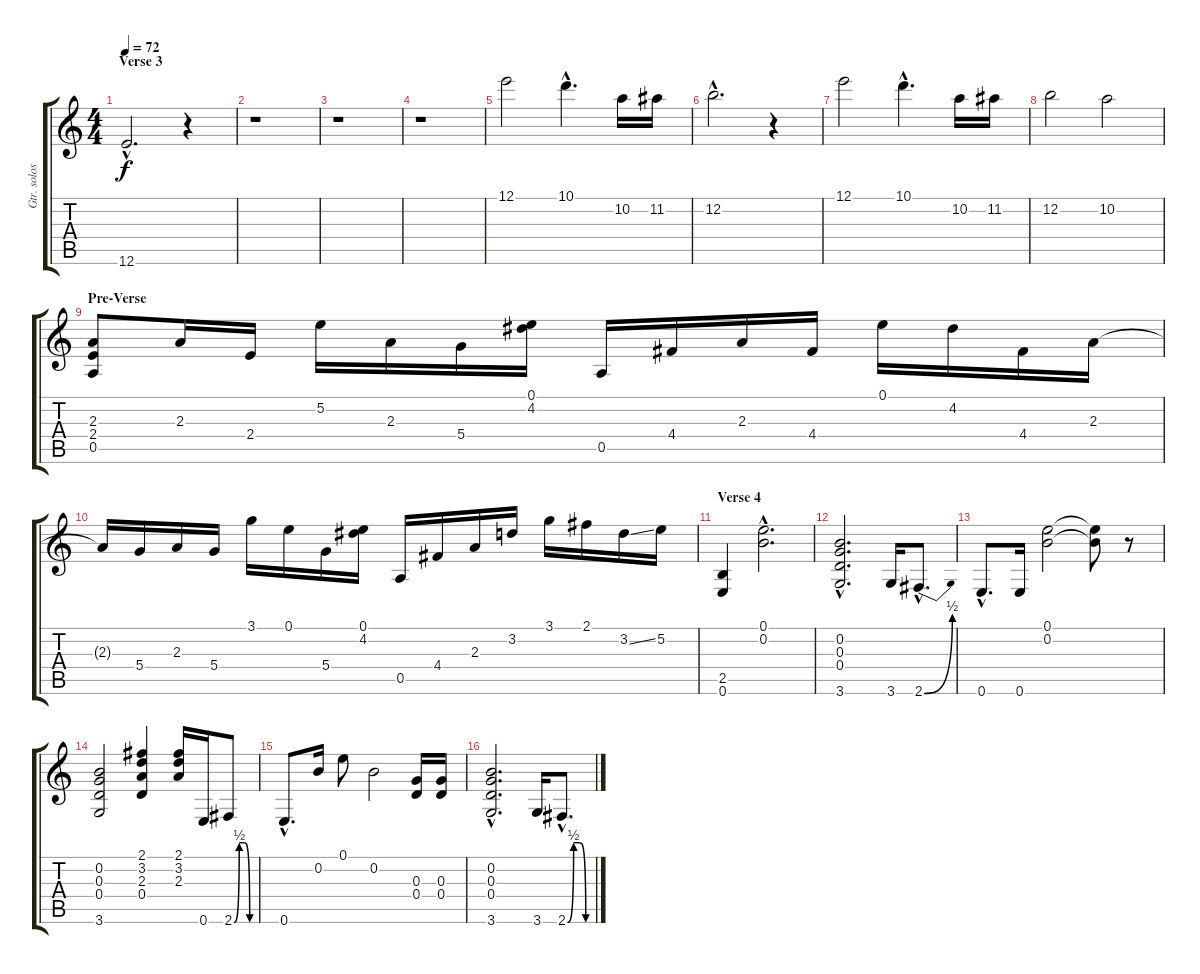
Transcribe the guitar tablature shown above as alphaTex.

\track ("Gtr. solos" "Gtr. solos") {instrument overdrivenguitar}
\staff {score tabs}
\tuning (E4 B3 G3 D3 A2 E2) {hide}
\ts (4 4)
\section ("" "Verse 3")
\tempo 72
\clef g2
\ks c
12.6{hac}.2{d dy f} r.4 |
r.1 |
r.1 |
r.1 |
12.1.2 10.1{hac}.4{d} 10.2.16 11.2.16 |
12.2{hac}.2{d} r.4 |
12.1.2 10.1{hac}.4{d} 10.2.16 11.2.16 |
12.2.2 10.2.2 |
\section ("" "Pre-Verse")
(2.3 2.4 0.5).8 2.3.16 2.4.16 5.2.16 2.3.16 5.4.16 (0.1 4.2).16 0.5.16 4.4.16 2.3.16 4.4.16 0.1.16 4.2.16 4.4.16 2.3.16 |
2.3{t}.16 5.4.16 2.3.16 5.4.16 3.1.16 0.1.16 5.4.16 (0.1 4.2).16 0.5.16 4.4.16 2.3.16 3.2.16 3.1.16 2.1.16 3.2{ss}.16 5.2.16 |
\section ("" "Verse 4")
(2.5 0.6).4 (0.1{hac} 0.2{hac}).2{d} |
(0.2{hac} 0.3{hac} 0.4{hac} 3.6{hac}).2{d} 3.6.16 2.6{be (bend 0 0 60 2) hac}.8{d} |
0.6{hac}.8{d} 0.6.16 (0.1 0.2).2 (0.1{t} 0.2{t}).8 r.8 |
(0.2 0.3 0.4 3.6).2 (2.1 3.2 2.3 0.4).4 (2.1 3.2 2.3).16 0.6.16 2.6{be (custom 0 0 15 2 30 2 45 0 60 0)}.8 |
0.6{hac}.8{d} 0.2.16 0.1.8 0.2.2 (0.3 0.4).16 (0.3 0.4).16 |
(0.2{hac} 0.3{hac} 0.4{hac} 3.6{hac}).2{d} 3.6.16 2.6{be (custom 0 0 15 2 30 2 45 0 60 0) hac}.8{d}
